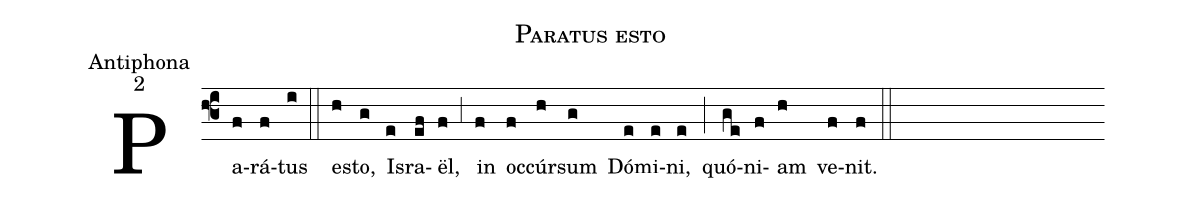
name:Paratus esto;
office-part:Antiphona;
mode:2;
%%
(f3) Pa(f)rá(f)tus(i) (::)
e(h)sto,(g) Is(e)ra(ef)ël,(f) (,3) in(f) oc(f)cúr(h)sum(g) Dó(e)mi(e)ni,(e) (;) quó(ge)ni(f)am(h) ve(f)nit.(f) (::)
